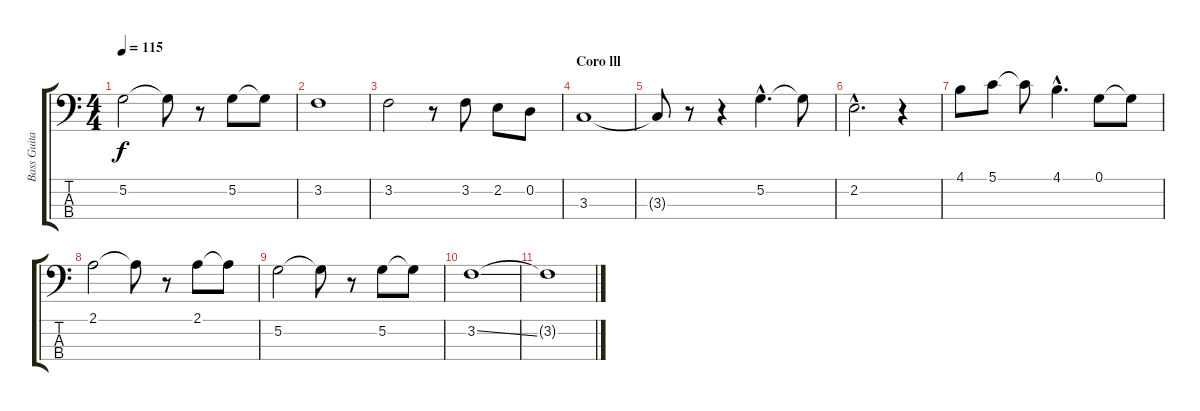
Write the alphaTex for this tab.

\track ("Bass Guitar" "Bass Guita") {instrument electricbassfinger}
\staff {score tabs}
\tuning (G2 D2 A1 E1) {hide}
\ts (4 4)
\tempo 115
\clef f4
\ks c
5.2.2{dy f} 5.2{t}.8 r.8 5.2.8 5.2{t}.8 |
3.2.1 |
3.2.2 r.8 3.2.8 2.2.8 0.2.8 |
\section ("" "Coro lll")
3.3.1 |
3.3{t}.8 r.8 r.4 5.2{hac}.4{d} 5.2{t}.8 |
2.2{hac}.2{d} r.4 |
4.1.8 5.1.8 5.1{t}.8 4.1{hac}.4{d} 0.1.8 0.1{t}.8 |
2.1.2 2.1{t}.8 r.8 2.1.8 2.1{t}.8 |
5.2.2 5.2{t}.8 r.8 5.2.8 5.2{t}.8 |
3.2{ss}.1 |
3.2{t}.1
